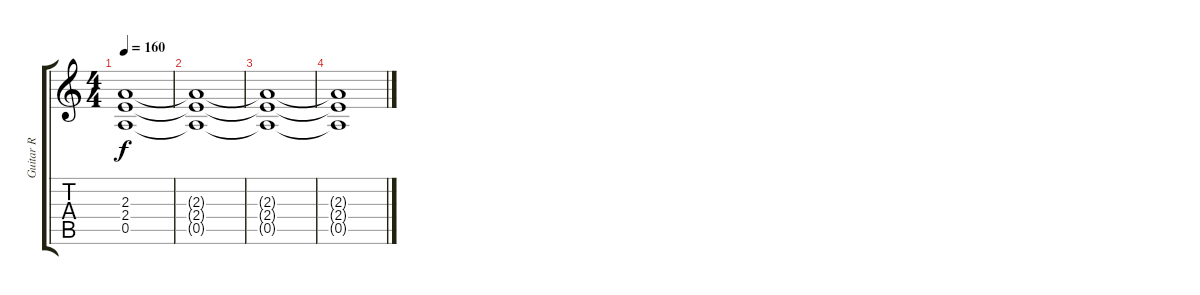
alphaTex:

\track ("Guitar R" "Guitar R") {instrument overdrivenguitar}
\staff {score tabs}
\tuning (E4 B3 G3 D3 A2 D2) {hide}
\ts (4 4)
\tempo 160
\clef g2
\ks c
(2.3 2.4 0.5).1{dy f} |
(2.3{t} 2.4{t} 0.5{t}).1 |
(2.3{t} 2.4{t} 0.5{t}).1 |
(2.3{t} 2.4{t} 0.5{t}).1
